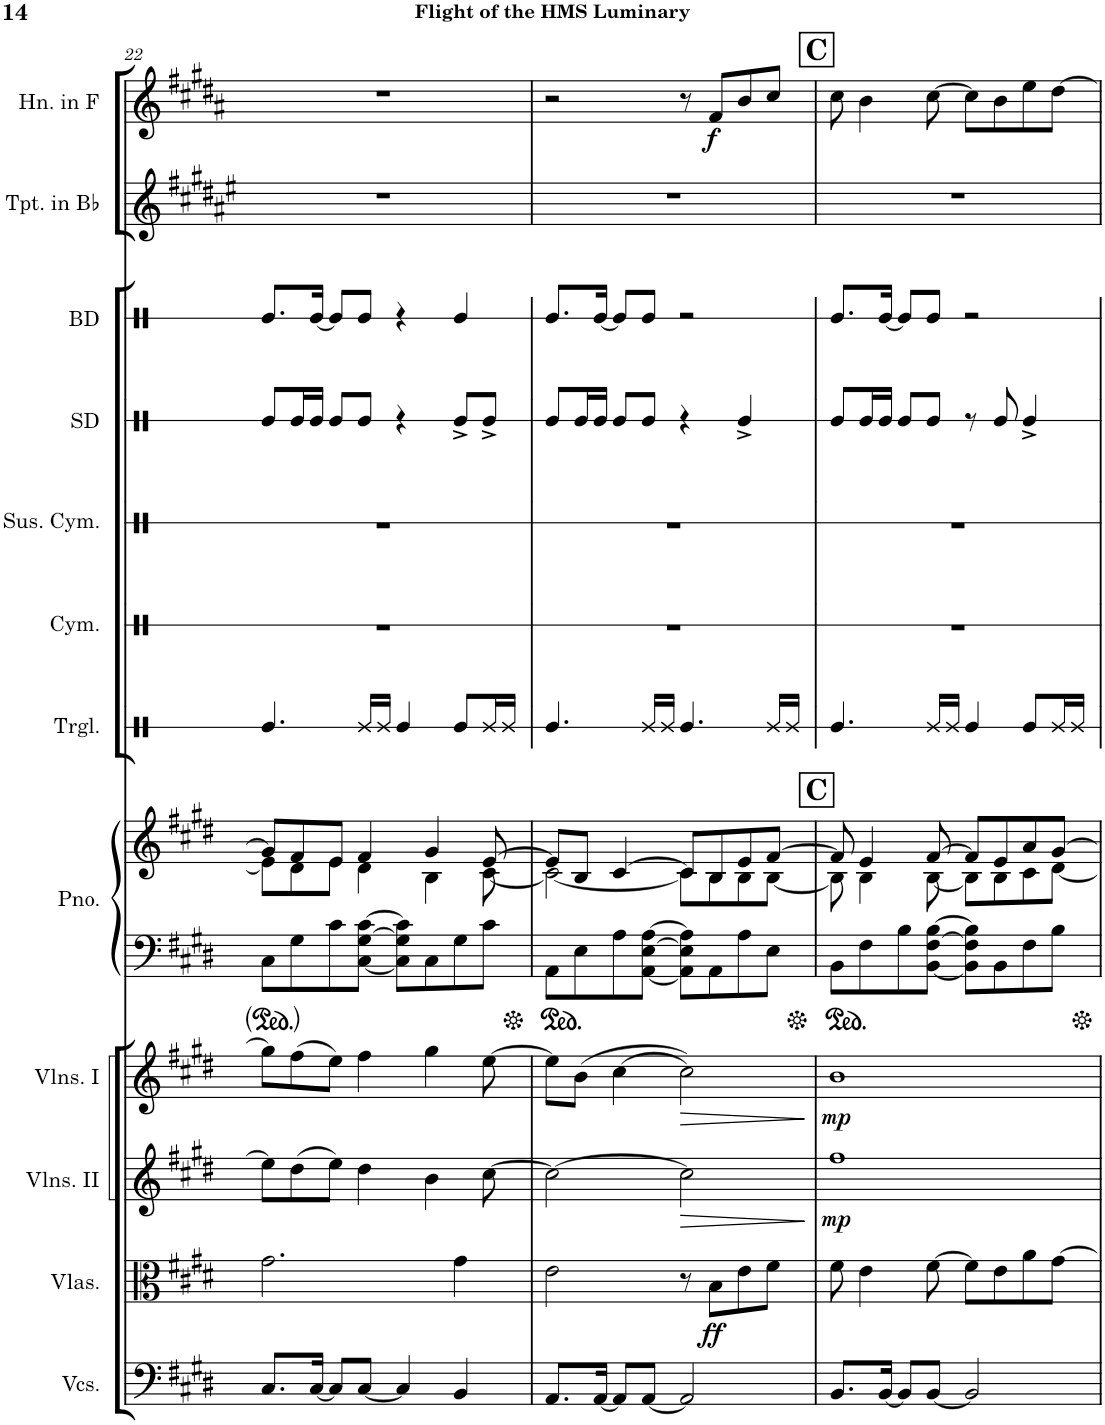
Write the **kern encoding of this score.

**kern	**kern	**dynam	**kern	**dynam	**kern	**dynam	**kern	**kern	**kern	**kern	**kern	**kern	**dynam	**kern
*part10	*part9	*part9	*part8	*part8	*part7	*part7	*part6	*part6	*part5	*part4	*part3	*part2	*part2	*part1
*staff11	*staff10	*staff10	*staff9	*staff9	*staff8	*staff8	*staff7	*staff6	*staff5	*staff4	*staff3	*staff2	*staff2	*staff1
*I"Violoncellos	*I"Violas	*	*I"Violins II	*	*I"Violins I	*	*I"Piano	*	*I"Triangle	*I"Suspended Cymbal	*I"Trumpet in Bb	*I"Horn in F	*	*I"Pan Flute
*I'Vcs.	*I'Vlas.	*	*I'Vlns. II	*	*I'Vlns. I	*	*I'Pno.	*	*I'Trgl.	*I'Sus. Cym.	*I'Tpt. in Bb	*I'Hn. in F	*	*I'Pn. Fl.
!!LO:PB:g=z
*clefF4	*clefC3	*	*clefG2	*	*clefG2	*	*clefF4	*clefG2	*clefX	*clefX	*clefG2	*clefG2	*	*clefG2
*	*	*	*	*	*	*	*	*	*	*	*Trd1c2	*Trd4c7	*	*
*k[f#c#g#d#]	*k[f#c#g#d#]	*	*k[f#c#g#d#]	*	*k[f#c#g#d#]	*	*k[f#c#g#d#]	*k[f#c#g#d#]	*k[]	*k[]	*k[f#c#g#d#a#e#]	*k[f#c#g#d#a#]	*	*k[f#c#g#d#]
*M4/4	*M4/4	*	*M4/4	*	*M4/4	*	*M4/4	*M4/4	*M4/4	*M4/4	*M4/4	*M4/4	*	*M4/4
=22	=22	=22	=22	=22	=22	=22	=22	=22	=22	=22	=22	=22	=22	=22
*	*	*	*	*	*	*	*	*^	*	*	*	*	*	*
8.C#/L	2.g#\	.	8ee\L]	.	8gg#\L]	.	8C#\L	8g#/L]	8e\L]	4.Re/	1r	1r	1r	.	1r
.	.	.	(8dd#\	.	(8ff#\	.	8G#\	8f#/	8d#\	.	.	.	.	.	.
[16C#/Jk	.	.	.	.	.	.	.	.	.	.	.	.	.	.	.
8C#/L]	.	.	8ee\J)	.	8ee\J)	.	8c#\	8e/J	8e\J	.	.	.	.	.	.
[8C#/J	.	.	4dd#\	.	4ff#\	.	[8C#\ [8G#\ [8c#\J	4f#/	4d#\	16Re/LL	.	.	.	.	.
.	.	.	.	.	.	.	.	.	.	16Re/JJ	.	.	.	.	.
4C#/]	.	.	.	.	.	.	8C#\] 8G#\] 8c#\]L	.	.	4Re/	.	.	.	.	.
.	.	.	4b\	.	4gg#\	.	8C#\	4g#/	4B\	.	.	.	.	.	.
4BB/	4g#\	.	.	.	.	.	8G#\	.	.	8Re/L	.	.	.	.	.
.	.	.	[8cc#\	.	[8ee\	.	8c#\J	[8e/	[8c#\	16Re/L	.	.	.	.	.
.	.	.	.	.	.	.	.	.	.	16Re/JJ	.	.	.	.	.
=23	=23	=23	=23	=23	=23	=23	=23	=23	=23	=23	=23	=23	=23	=23	=23
8.AA/L	2e\	.	2cc#\_	.	8ee\L]	.	8AA\L	8e/L]	2c#\_	4.Re/	1r	1r	2r	.	1r
.	.	.	.	.	(8b\J	.	8E\	8B/J	.	.	.	.	.	.	.
[16AA/Jk	.	.	.	.	.	.	.	.	.	.	.	.	.	.	.
8AA/L]	.	.	.	.	[4cc#\	.	8A\	[4c#/	.	.	.	.	.	.	.
[8AA/J	.	.	.	.	.	.	[8AA\ [8E\ [8A\J	.	.	16Re/LL	.	.	.	.	.
.	.	.	.	.	.	.	.	.	.	16Re/JJ	.	.	.	.	.
!	!	!	!	!LO:HP:b	!	!LO:HP:b	!	!	!	!	!	!	!	!	!
2AA/]	8r	.	2cc#\]	>	2cc#\])	>	8AA\] 8E\] 8A\]L	8c#/L]	8c#\L]	4.Re/	.	.	8r	.	.
!	!	!LO:DY:b	!	!	!	!	!	!	!	!	!	!	!	!LO:DY:b	!
.	8B\L	ff	.	.	.	.	8AA\	8B/	8B\	.	.	.	8f#/L	f	.
.	8e\	.	.	.	.	.	8A\	8e/	8B\	.	.	.	8b/	.	.
.	8f#\J	.	.	.	.	.	8E\J	[8f#/J	[8B\J	16Re/LL	.	.	8cc#/J	.	.
.	.	.	.	.	.	.	.	.	.	16Re/JJ	.	.	.	.	.
*	*	*	*	*	*	*	*	*v	*v	*	*	*	*	*	*
.	.	.	.	]	.	]	.	.	.	.	.	.	.	.
!!LO:REH:place=s1:a:B:cj:fs=14:t=C
!!LO:REH:place=s6:a:B:cj:fs=14:t=C
=24	=24	=24	=24	=24	=24	=24	=24	=24	=24	=24	=24	=24	=24	=24
*	*	*	*	*	*	*	*	*^	*	*	*	*	*	*
!	!	!	!	!LO:DY:b	!	!LO:DY:b	!	!	!	!	!	!	!	!	!
8.BB/L	8f#\	.	1ff#	mp	1b	mp	8BB\L	8f#/]	8B\]	4.Re/	1r	1r	8cc#\	.	1r
.	4e\	.	.	.	.	.	8F#\	4e/	4B\	.	.	.	4b\	.	.
[16BB/Jk	.	.	.	.	.	.	.	.	.	.	.	.	.	.	.
8BB/L]	.	.	.	.	.	.	8B\	.	.	.	.	.	.	.	.
[8BB/J	[8f#\	.	.	.	.	.	[8BB\ [8F#\ [8B\J	[8f#/	[8B\	16Re/LL	.	.	[8cc#\	.	.
.	.	.	.	.	.	.	.	.	.	16Re/JJ	.	.	.	.	.
2BB/]	8f#\L]	.	.	.	.	.	8BB\] 8F#\] 8B\]L	8f#/L]	8B\L]	4Re/	.	.	8cc#\L]	.	.
.	8e\	.	.	.	.	.	8BB\	8e/	8B\	.	.	.	8b\	.	.
.	8a\	.	.	.	.	.	8F#\	8a/	8c#\	8Re/L	.	.	8ee\	.	.
.	[8g#\J	.	.	.	.	.	8B\J	[8g#/J	[8d#\J	16Re/L	.	.	[8dd#\J	.	.
.	.	.	.	.	.	.	.	.	.	16Re/JJ	.	.	.	.	.
*	*	*	*	*	*	*	*	*v	*v	*	*	*	*	*	*
=	=	=	=	=	=	=	=	=	=	=	=	=	=	=
*-	*-	*-	*-	*-	*-	*-	*-	*-	*-	*-	*-	*-	*-	*-
